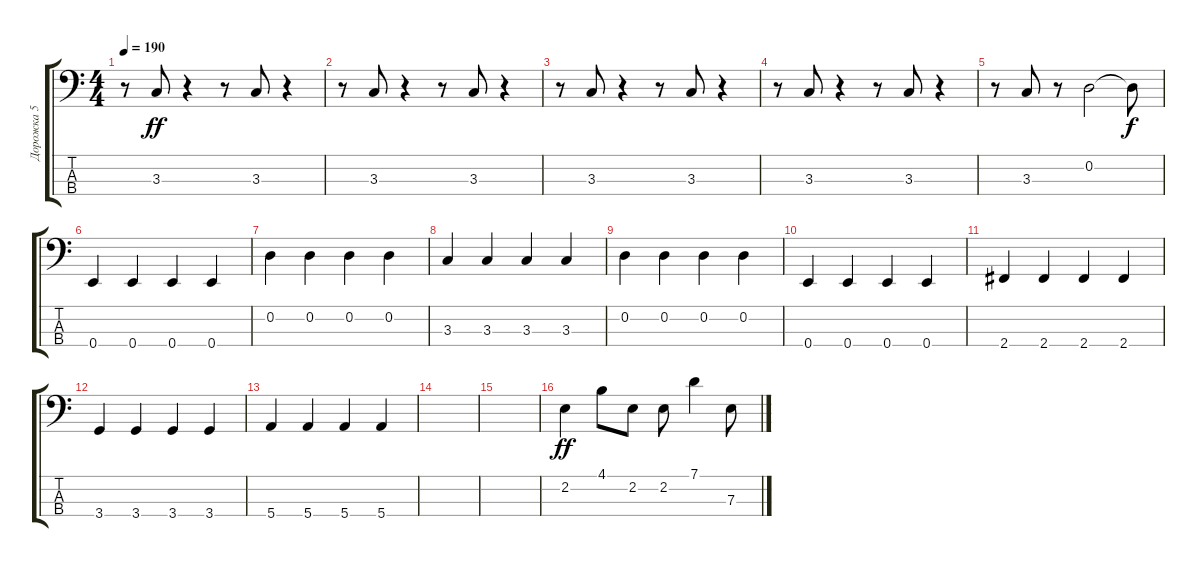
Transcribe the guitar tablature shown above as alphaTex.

\track ("Дорожка 5" "Дорожка 5") {instrument electricbassfinger}
\staff {score tabs}
\tuning (G2 D2 A1 E1) {hide}
\ts (4 4)
\tempo 190
\clef f4
\ks c
r.8{dy ff} 3.3.8 r.4 r.8 3.3.8 r.4 |
r.8 3.3.8 r.4 r.8 3.3.8 r.4 |
r.8 3.3.8 r.4 r.8 3.3.8 r.4 |
r.8 3.3.8 r.4 r.8 3.3.8 r.4 |
r.8 3.3.8 r.8 0.2.2 0.2{t}.8{dy f} |
0.4.4 0.4.4 0.4.4 0.4.4 |
0.2.4 0.2.4 0.2.4 0.2.4 |
3.3.4 3.3.4 3.3.4 3.3.4 |
0.2.4 0.2.4 0.2.4 0.2.4 |
0.4.4 0.4.4 0.4.4 0.4.4 |
2.4.4 2.4.4 2.4.4 2.4.4 |
3.4.4 3.4.4 3.4.4 3.4.4 |
5.4.4 5.4.4 5.4.4 5.4.4 |
|
|
2.2.4{dy ff} 4.1.8 2.2.8 2.2.8 7.1.4 7.3.8
